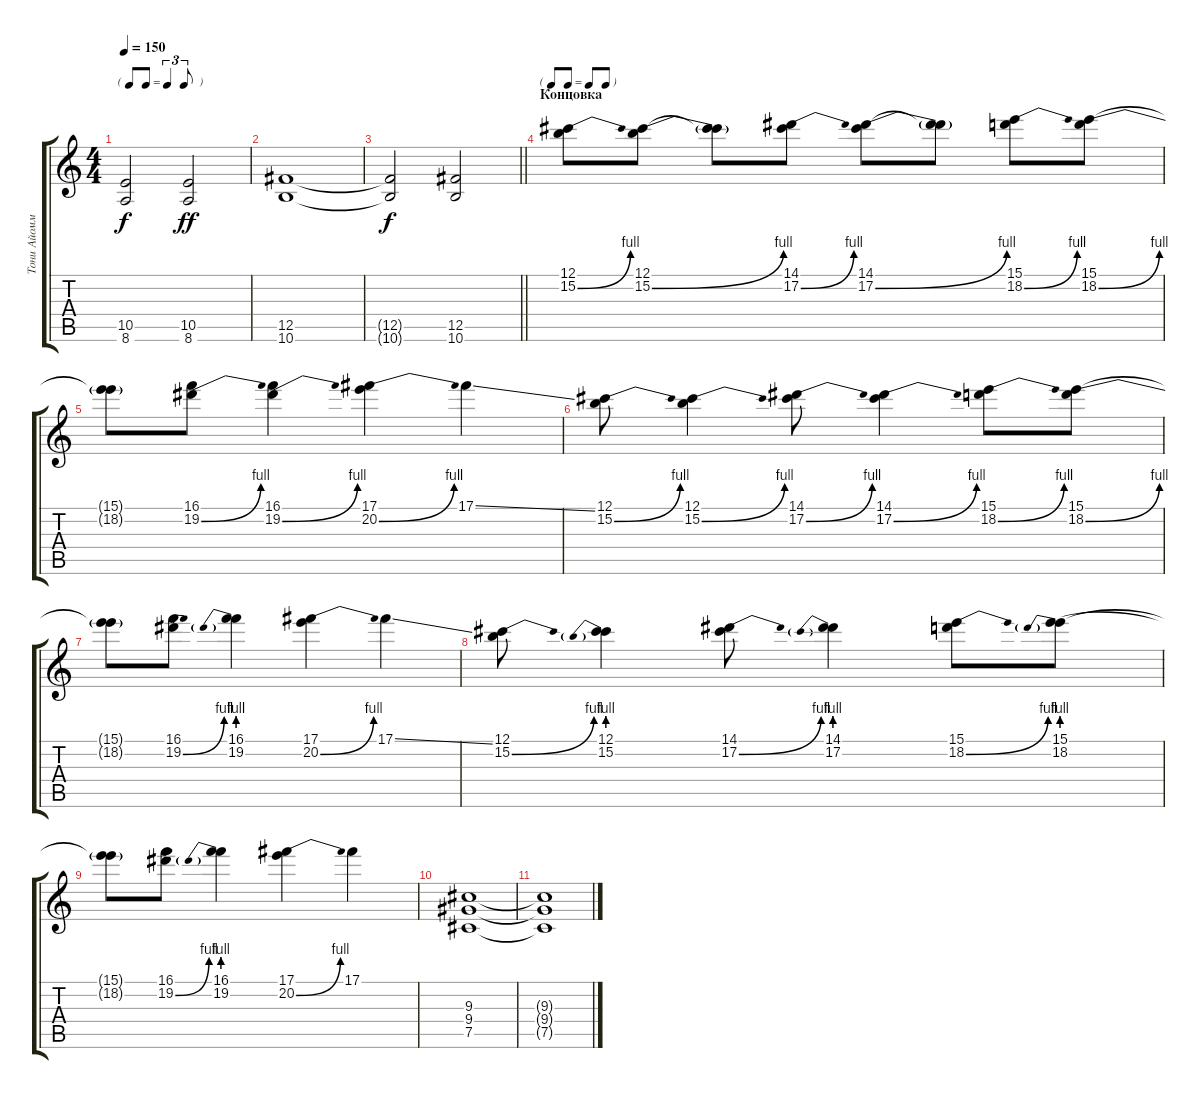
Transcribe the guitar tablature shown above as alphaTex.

\track ("Тони Айомми 1" "Тони Айомм") {instrument distortionguitar}
\staff {score tabs}
\tuning (Db4 Ab3 E3 B2 Gb2 Db2) {hide}
\ts (4 4)
\tf triplet8th
\tempo 150
\clef g2
\ks c
(10.5{t} 8.6{t}).2{dy f} (10.5 8.6).2{dy ff} |
(12.5 10.6).1 |
\barLineRight lightlight
(12.5{t} 10.6{t}).2{dy f} (12.5 10.6).2 |
\tf none
\section ("" "Концовка")
(12.1 15.2{be (bend 0 0 60 4)}).8 (12.1 15.2{be (bend 0 0 60 4)}).8 (12.1{t} 15.2{t}).8 (14.1 17.2{be (bend 0 0 60 4)}).8 (14.1 17.2{be (bend 0 0 60 4)}).8 (14.1{t} 17.2{t}).8 (15.1 18.2{be (bend 0 0 60 4)}).8 (15.1 18.2{be (bend 0 0 60 4)}).8 |
(15.1{t} 18.2{t}).8 (16.1 19.2{be (bend 0 0 60 4)}).8 (16.1 19.2{be (bend 0 0 60 4)}).4 (17.1 20.2{be (bend 0 0 60 4)}).4 17.1{ss}.4 |
(12.1 15.2{be (bend 0 0 60 4)}).8 (12.1 15.2{be (bend 0 0 60 4)}).4 (14.1 17.2{be (bend 0 0 60 4)}).8 (14.1 17.2{be (bend 0 0 60 4)}).4 (15.1 18.2{be (bend 0 0 60 4)}).8 (15.1 18.2{be (bend 0 0 60 4)}).8 |
(15.1{t} 18.2{t}).8 (16.1 19.2{be (bend 0 0 60 4)}).8 (16.1 19.2{be (prebend 0 4 60 4)}).4 (17.1 20.2{be (bend 0 0 60 4)}).4 17.1{ss}.4 |
(12.1 15.2{be (bend 0 0 60 4)}).8 (12.1 15.2{be (prebend 0 4 60 4)}).4 (14.1 17.2{be (bend 0 0 60 4)}).8 (14.1 17.2{be (prebend 0 4 60 4)}).4 (15.1 18.2{be (bend 0 0 60 4)}).8 (15.1 18.2{be (prebend 0 4 60 4)}).8 |
(15.1{t} 18.2{t}).8 (16.1 19.2{be (bend 0 0 60 4)}).8 (16.1 19.2{be (prebend 0 4 60 4)}).4 (17.1 20.2{be (bend 0 0 60 4)}).4 17.1.4 |
(9.3 9.4 7.5).1 |
(9.3{t} 9.4{t} 7.5{t}).1
